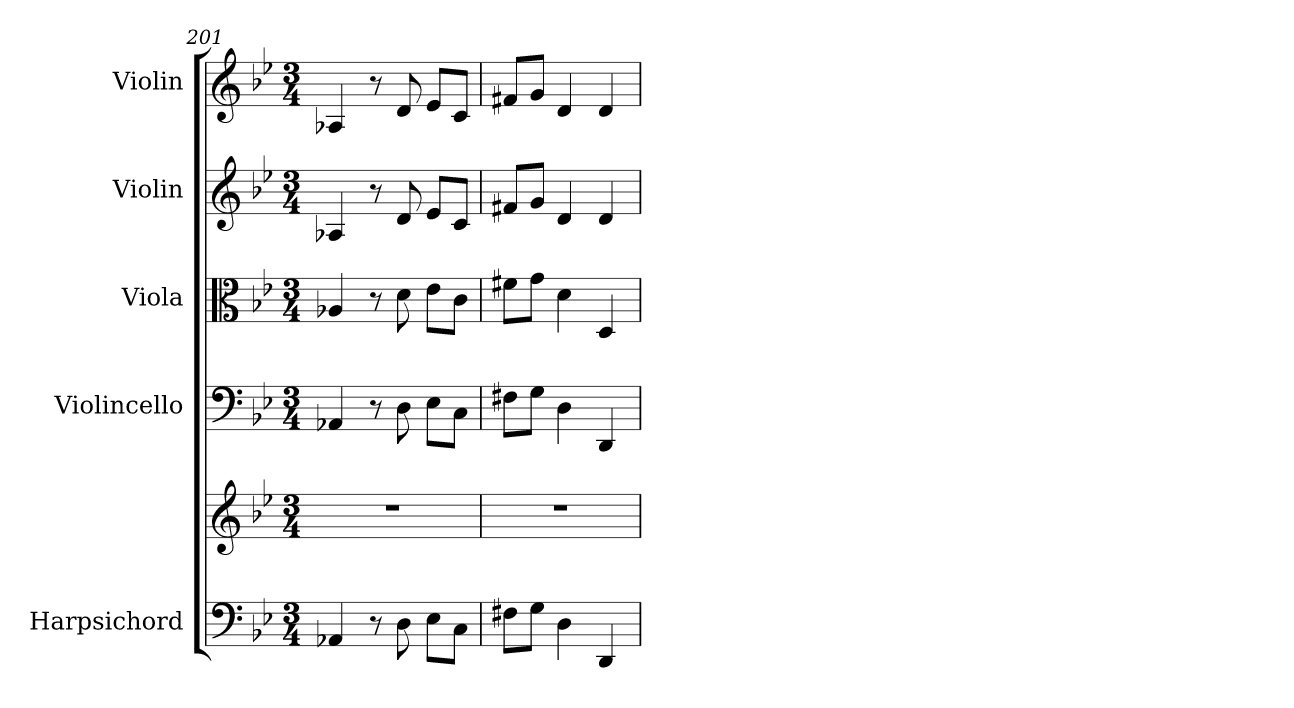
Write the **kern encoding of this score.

**kern	**kern	**kern	**kern	**kern	**kern
*part5	*part5	*part4	*part3	*part2	*part1
*staff6	*staff5	*staff4	*staff3	*staff2	*staff1
*I"Harpsichord	*	*I"Violincello	*I"Viola	*I"Violin	*I"Violin
*I'Hpschd	*	*I'Vc	*I'Vla	*I'Vln	*I'Vln
*clefF4	*clefG2	*clefF4	*clefC3	*clefG2	*clefG2
*k[b-e-]	*k[b-e-]	*k[b-e-]	*k[b-e-]	*k[b-e-]	*k[b-e-]
*M3/4	*M3/4	*M3/4	*M3/4	*M3/4	*M3/4
=201	=201	=201	=201	=201	=201
4AA-X/	2.r	4AA-X/	4A-X/	4A-X/	4A-X/
8r	.	8r	8r	8r	8r
8D\	.	8D\	8d\	8d/	8d/
8E-\L	.	8E-\L	8e-\L	8e-/L	8e-/L
8C\J	.	8C\J	8c\J	8c/J	8c/J
=202	=202	=202	=202	=202	=202
8F#X\L	2.r	8F#X\L	8f#X\L	8f#X/L	8f#X/L
8G\J	.	8G\J	8g\J	8g/J	8g/J
4D\	.	4D\	4d\	4d/	4d/
4DD/	.	4DD/	4D/	4d/	4d/
=	=	=	=	=	=
*-	*-	*-	*-	*-	*-
